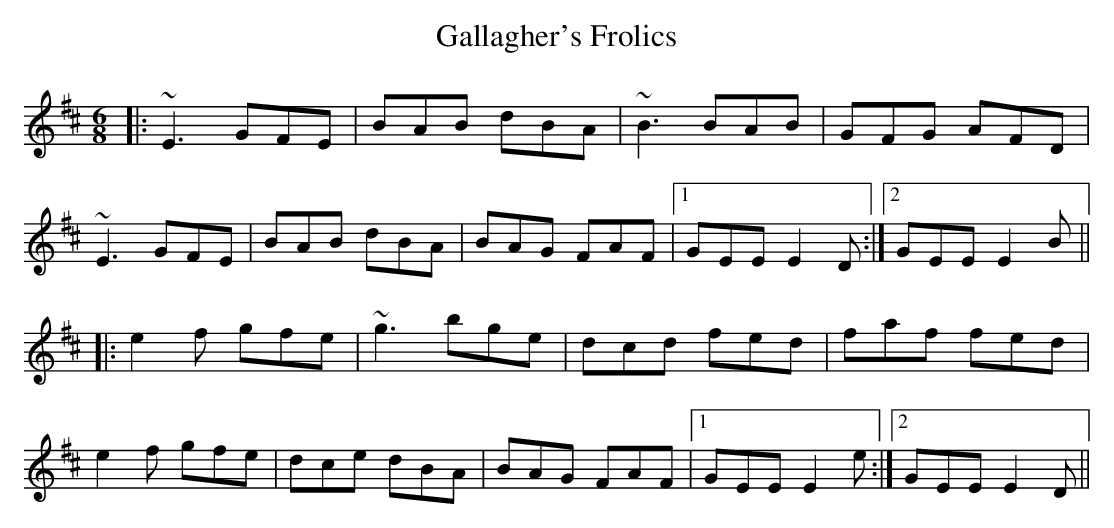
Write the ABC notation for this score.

X:1
T: Gallagher's Frolics
M: 6/8
L: 1/8
K: Edor
|:~E3 GFE|BAB dBA|~B3 BAB|GFG AFD|
~E3 GFE|BAB dBA|BAG FAF|1 GEE E2 D:|2 GEE E2 B||
|:e2f gfe|~g3 bge|dcd fed|faf fed|
e2f gfe|dce dBA|BAG FAF|1 GEE E2 e:|2 GEE E2D||
